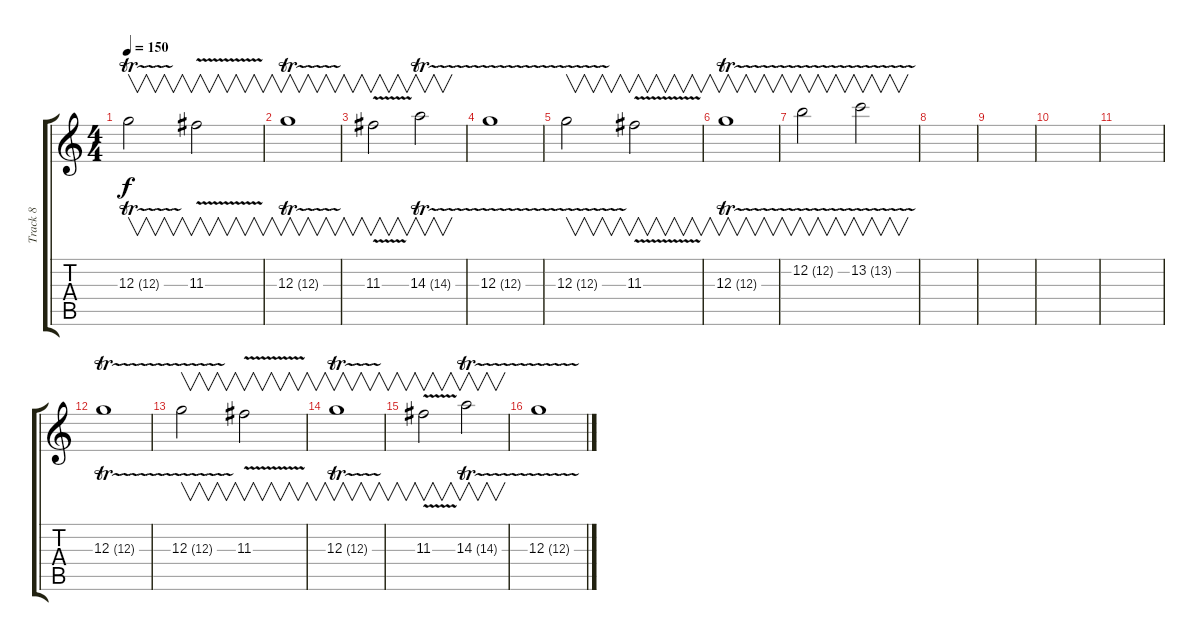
\track ("Track 8" "Track 8") {instrument distortionguitar}
\staff {score tabs}
\tuning (E4 B3 G3 D3 A2 E2) {hide}
\ts (4 4)
\tempo 150
\clef g2
\ks c
12.3{tr (12 16)}.2{v dy f} 11.3{v}.2{v} |
12.3{tr (12 16)}.1{v} |
11.3{v}.2{v} 14.3{tr (14 16)}.2{v} |
12.3{tr (12 16)}.1 |
12.3{tr (12 16)}.2{v} 11.3{v}.2{v} |
12.3{tr (12 16)}.1{v} |
12.2{tr (12 16)}.2{v} 13.2{tr (13 16)}.2{v} |
|
|
|
|
12.3{tr (12 16)}.1 |
12.3{tr (12 16)}.2{v} 11.3{v}.2{v} |
12.3{tr (12 16)}.1{v} |
11.3{v}.2{v} 14.3{tr (14 16)}.2{v} |
12.3{tr (12 16)}.1
